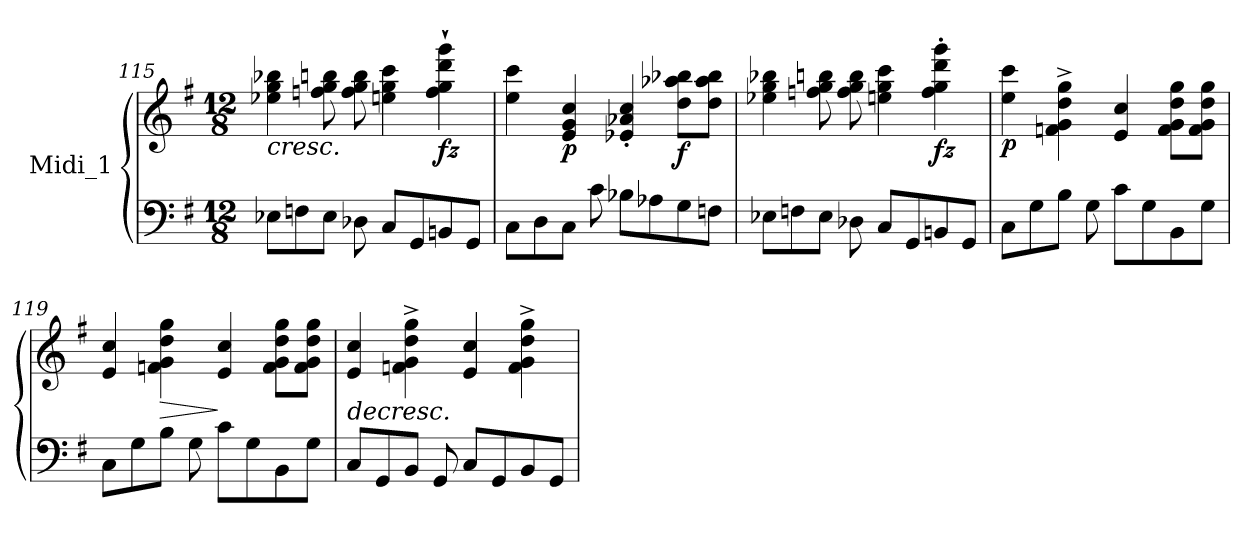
**kern	**kern	**dynam
*part1	*part1	*part1
*staff2	*staff1	*staff1/2
*I"Midi_1	*	*
*clefF4	*clefG2	*
*k[f#]	*k[f#]	*
*G:	*G:	*
*M12/8	*M12/8	*
=115	=115	=115
!	!LO:TX:b:i:t=cresc.	!
8E-X\L	4ee-X\ 4gg\ 4bb-X\	.
8Fn\	.	.
8E-\J	8ffn\ 8gg\ 8bbn\	.
8D-X\	8ff\ 8gg\ 8bb\	.
8C/L	4een\ 4gg\ 4ccc\	.
8GG/	.	.
!	!	!LO:DY:b
8BBni/	4ff\` 4gg\` 4ddd\` 4ggg\`	fz
8GG/J	.	.
!!LO:PB:g=z
=116	=116	=116
8C\L	4ee\ 4ccc\	.
8D\	.	.
!	!	!LO:DY:b
8C\J	4e/ 4g/ 4cc/	p
8c\	.	.
8B-X\L	4e-X/' 4a-X/' 4cc/'	.
8A-X\	.	.
!	!	!LO:DY:b
8G\	8dd\ 8aa-X\ 8bb-X\L	f
8Fn\J	8dd\ 8aa-\ 8bb-\J	.
=117	=117	=117
8E-X\L	4ee-X\ 4gg\ 4bb-X\	.
8Fn\	.	.
8E-\J	8ffn\ 8gg\ 8bbn\	.
8D-X\	8ff\ 8gg\ 8bb\	.
8C/L	4een\ 4gg\ 4ccc\	.
8GG/	.	.
!	!	!LO:DY:b
8BBni/	4ff\' 4gg\' 4ddd\' 4ggg\'	fz
8GG/J	.	.
!!LO:LB:g=z
=118	=118	=118
!	!	!LO:DY:b
8C\L	4ee\ 4ccc\	p
8G\	.	.
8B\J	4fn\^ 4g\^ 4dd\^ 4gg\^	.
8G\	.	.
8c\L	4e/ 4cc/	.
8G\	.	.
8BB\	8f\ 8g\ 8dd\ 8gg\L	.
8G\J	8f\ 8g\ 8dd\ 8gg\J	.
=119	=119	=119
8C\L	4e/ 4cc/	.
8G\	.	.
!	!	!LO:HP:b
8B\J	4fn\ 4g\ 4dd\ 4gg\	>
8G\	.	.
8c\L	4e/ 4cc/	]
8G\	.	.
8BB\	8f\ 8g\ 8dd\ 8gg\L	.
8G\J	8f\ 8g\ 8dd\ 8gg\J	.
=120	=120	=120
!LO:TX:a:i:t=decresc.	!	!
8C/L	4e/ 4cc/	.
8GG/	.	.
8BB/J	4fn\^ 4g\^ 4dd\^ 4gg\^	.
8GG/	.	.
8C/L	4e/ 4cc/	.
8GG/	.	.
8BB/	4f\^ 4g\^ 4dd\^ 4gg\^	.
8GG/J	.	.
=	=	=
*-	*-	*-
